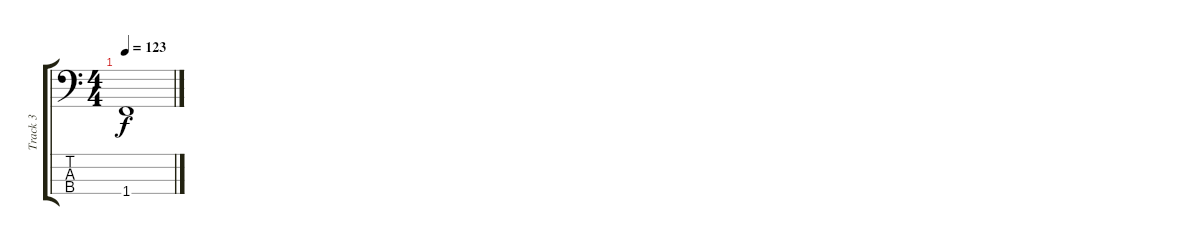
\track ("Track 3" "Track 3") {instrument electricbassfinger}
\staff {score tabs}
\tuning (G2 D2 A1 E1) {hide}
\ts (4 4)
\tempo 123
\clef f4
\ks c
1.4{t}.1{dy f}
